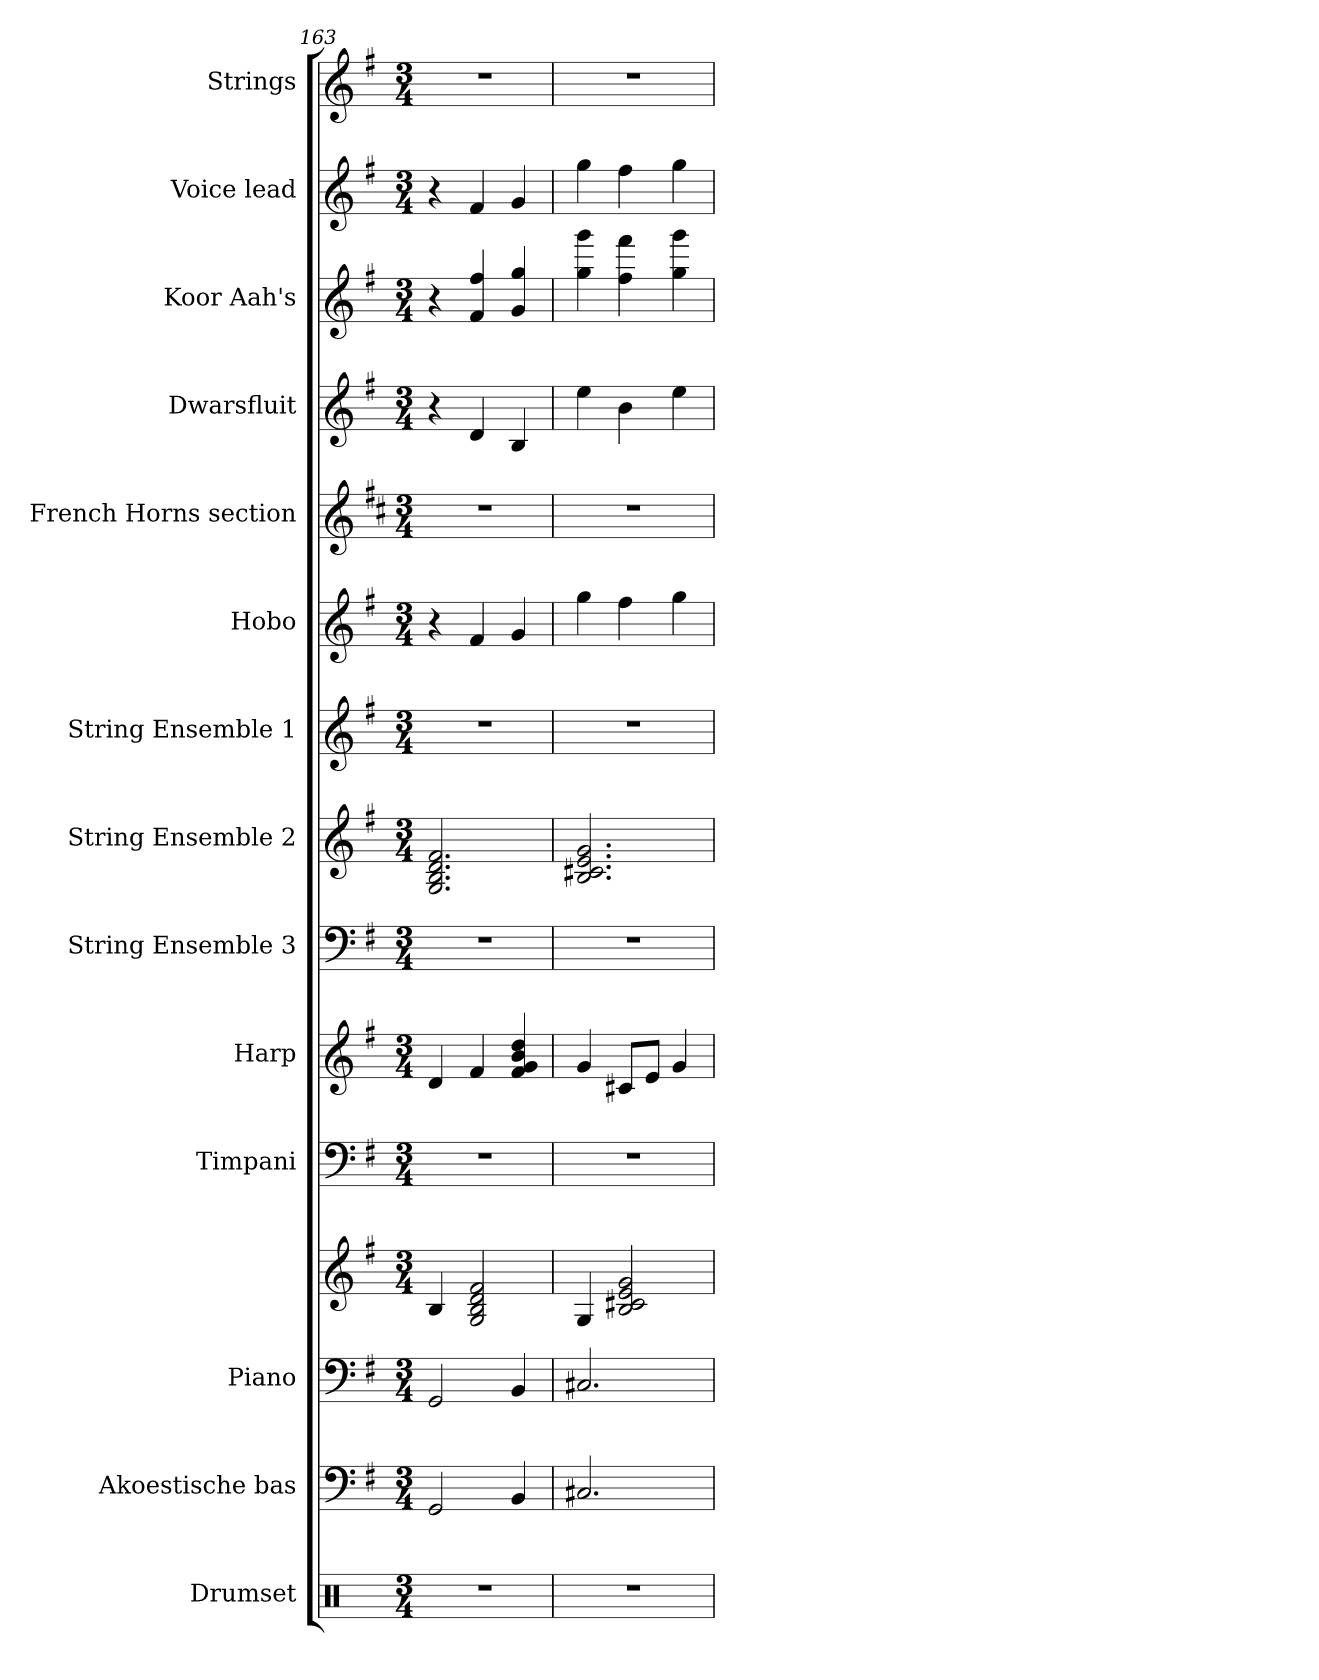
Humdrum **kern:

**kern	**kern	**kern	**kern	**kern	**kern	**kern	**kern	**kern	**kern	**kern	**kern	**kern	**kern	**kern
*part14	*part13	*part12	*part12	*part11	*part10	*part9	*part8	*part7	*part6	*part5	*part4	*part3	*part2	*part1
*staff15	*staff14	*staff13	*staff12	*staff11	*staff10	*staff9	*staff8	*staff7	*staff6	*staff5	*staff4	*staff3	*staff2	*staff1
*I"Drumset	*I"Akoestische bas	*I"Piano	*	*I"Timpani	*I"Harp	*I"String Ensemble 3	*I"String Ensemble 2	*I"String Ensemble 1	*I"Hobo	*I"French Horns section	*I"Dwarsfluit	*I"Koor Aah's	*I"Voice lead	*I"Strings
*I'D. set	*I'Bas	*I'Piano	*	*I'Timpani	*I'Harp	*I'String Ensemble 3	*I'String Ensemble 2	*I'String Ensemble 1	*I'Hobo	*I'French Horns section	*I'Dwarsfluit	*I'Koor Aah's	*I'Voice lead	*I'Strings
*clefX	*clefF4	*clefF4	*clefG2	*clefF4	*clefG2	*clefF4	*clefG2	*clefG2	*clefG2	*clefG2	*clefG2	*clefG2	*clefG2	*clefG2
*	*ITrd7c12	*	*	*	*	*	*	*	*	*ITrd4c7	*	*	*	*
*k[]	*k[f#]	*k[f#]	*k[f#]	*k[f#]	*k[f#]	*k[f#]	*k[f#]	*k[f#]	*k[f#]	*k[f#]	*k[f#]	*k[f#]	*k[f#]	*k[f#]
*M3/4	*M3/4	*M3/4	*M3/4	*M3/4	*M3/4	*M3/4	*M3/4	*M3/4	*M3/4	*M3/4	*M3/4	*M3/4	*M3/4	*M3/4
=163	=163	=163	=163	=163	=163	=163	=163	=163	=163	=163	=163	=163	=163	=163
2.r	2GGG/	2GG/	4B/	2.r	4d/	2.r	2.G/ 2.B/ 2.d/ 2.f#/	2.r	4r	2.r	4r	4r	4r	2.r
.	.	.	2G/ 2B/ 2d/ 2f#/	.	4f#/	.	.	.	4f#/	.	4d/	4f#/ 4ff#/	4f#/	.
.	4BBB/	4BB/	.	.	4f#/ 4g/ 4b/ 4dd/	.	.	.	4g/	.	4B/	4g/ 4gg/	4g/	.
!!LO:PB:g=z
=164	=164	=164	=164	=164	=164	=164	=164	=164	=164	=164	=164	=164	=164	=164
2.r	2.CC#X/	2.C#X/	4G/	2.r	4g/	2.r	2.B/ 2.c#X/ 2.e/ 2.g/	2.r	4gg\	2.r	4ee\	4gg\ 4ggg\	4gg\	2.r
.	.	.	2B/ 2c#X/ 2e/ 2g/	.	8c#X/L	.	.	.	4ff#\	.	4b\	4ff#\ 4fff#\	4ff#\	.
.	.	.	.	.	8e/J	.	.	.	.	.	.	.	.	.
.	.	.	.	.	4g/	.	.	.	4gg\	.	4ee\	4gg\ 4ggg\	4gg\	.
=	=	=	=	=	=	=	=	=	=	=	=	=	=	=
*-	*-	*-	*-	*-	*-	*-	*-	*-	*-	*-	*-	*-	*-	*-
